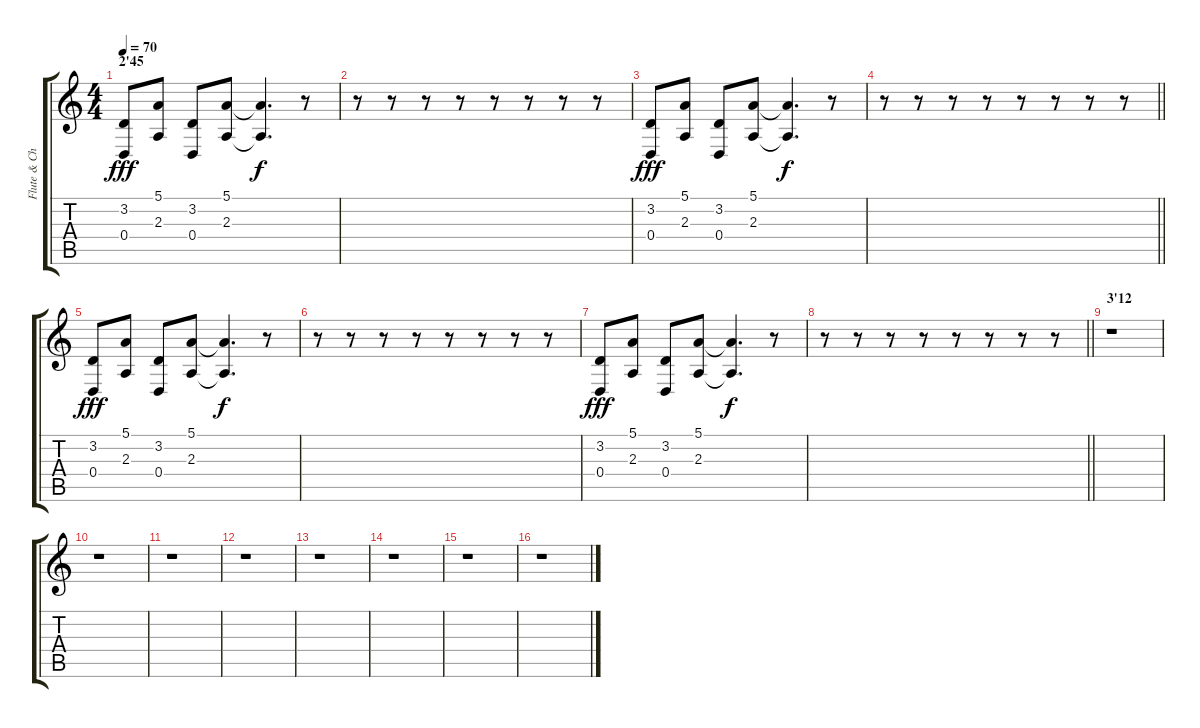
\track ("Flute & Choirs" "Flute & Ch") {instrument flute}
\staff {score tabs}
\tuning (E4 B3 G3 D3 A2 E2) {hide}
\ts (4 4)
\section ("" "2'45")
\tempo 70
\clef g2
\ks c
(3.2 0.4).8{dy fff instrument choiraahs} (5.1 2.3).8 (3.2 0.4).8 (5.1 2.3).8 (5.1{t} 2.3{t}).4{d dy f} r.8 |
r.8 r.8 r.8 r.8 r.8 r.8 r.8 r.8 |
(3.2 0.4).8{dy fff} (5.1 2.3).8 (3.2 0.4).8 (5.1 2.3).8 (5.1{t} 2.3{t}).4{d dy f} r.8 |
\barLineRight lightlight
r.8 r.8 r.8 r.8 r.8 r.8 r.8 r.8 |
(3.2 0.4).8{dy fff} (5.1 2.3).8 (3.2 0.4).8 (5.1 2.3).8 (5.1{t} 2.3{t}).4{d dy f} r.8 |
r.8 r.8 r.8 r.8 r.8 r.8 r.8 r.8 |
(3.2 0.4).8{dy fff} (5.1 2.3).8 (3.2 0.4).8 (5.1 2.3).8 (5.1{t} 2.3{t}).4{d dy f} r.8 |
\barLineRight lightlight
r.8 r.8 r.8 r.8 r.8 r.8 r.8 r.8 |
\section ("" "3'12")
r.1 |
r.1 |
r.1 |
r.1 |
r.1 |
r.1 |
r.1 |
r.1
